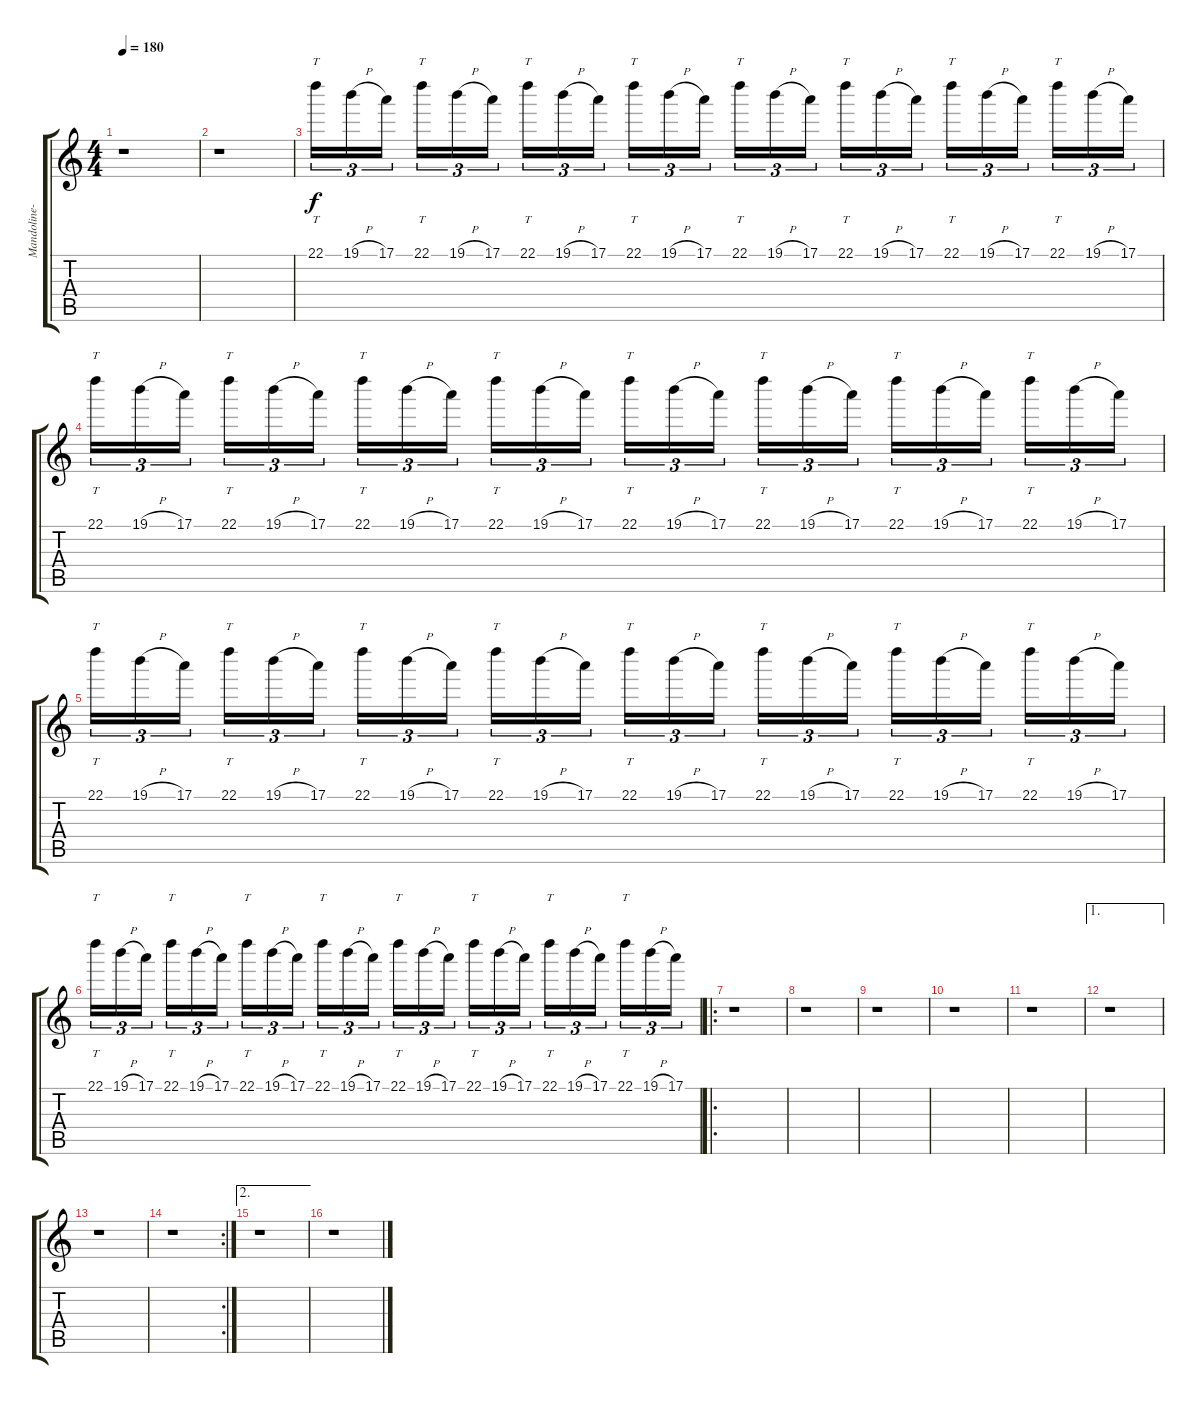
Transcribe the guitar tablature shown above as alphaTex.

\track ("Mandoline-add. guitar" "Mandoline-") {instrument acousticguitarsteel}
\staff {score tabs}
\tuning (E4 B3 G3 D3 A2 E2) {hide}
\ts (4 4)
\tempo 180
\clef g2
\ks c
r.1{dy f} |
r.1 |
22.1.16{tt tu (3 2) volume 11 balance 16 instrument distortionguitar} 19.1{h}.16{tu (3 2)} 17.1.16{tu (3 2)} 22.1.16{tt tu (3 2)} 19.1{h}.16{tu (3 2)} 17.1.16{tu (3 2)} 22.1.16{tt tu (3 2)} 19.1{h}.16{tu (3 2)} 17.1.16{tu (3 2)} 22.1.16{tt tu (3 2)} 19.1{h}.16{tu (3 2)} 17.1.16{tu (3 2)} 22.1.16{tt tu (3 2)} 19.1{h}.16{tu (3 2)} 17.1.16{tu (3 2)} 22.1.16{tt tu (3 2)} 19.1{h}.16{tu (3 2)} 17.1.16{tu (3 2)} 22.1.16{tt tu (3 2)} 19.1{h}.16{tu (3 2)} 17.1.16{tu (3 2)} 22.1.16{tt tu (3 2)} 19.1{h}.16{tu (3 2)} 17.1.16{tu (3 2)} |
22.1.16{tt tu (3 2) volume 11 balance 0 instrument distortionguitar} 19.1{h}.16{tu (3 2)} 17.1.16{tu (3 2)} 22.1.16{tt tu (3 2)} 19.1{h}.16{tu (3 2)} 17.1.16{tu (3 2)} 22.1.16{tt tu (3 2)} 19.1{h}.16{tu (3 2)} 17.1.16{tu (3 2)} 22.1.16{tt tu (3 2)} 19.1{h}.16{tu (3 2)} 17.1.16{tu (3 2)} 22.1.16{tt tu (3 2)} 19.1{h}.16{tu (3 2)} 17.1.16{tu (3 2)} 22.1.16{tt tu (3 2)} 19.1{h}.16{tu (3 2)} 17.1.16{tu (3 2)} 22.1.16{tt tu (3 2)} 19.1{h}.16{tu (3 2)} 17.1.16{tu (3 2)} 22.1.16{tt tu (3 2)} 19.1{h}.16{tu (3 2)} 17.1.16{tu (3 2)} |
22.1.16{tt tu (3 2) volume 11 balance 16 instrument distortionguitar} 19.1{h}.16{tu (3 2)} 17.1.16{tu (3 2)} 22.1.16{tt tu (3 2)} 19.1{h}.16{tu (3 2)} 17.1.16{tu (3 2)} 22.1.16{tt tu (3 2)} 19.1{h}.16{tu (3 2)} 17.1.16{tu (3 2)} 22.1.16{tt tu (3 2)} 19.1{h}.16{tu (3 2)} 17.1.16{tu (3 2)} 22.1.16{tt tu (3 2)} 19.1{h}.16{tu (3 2)} 17.1.16{tu (3 2)} 22.1.16{tt tu (3 2)} 19.1{h}.16{tu (3 2)} 17.1.16{tu (3 2)} 22.1.16{tt tu (3 2)} 19.1{h}.16{tu (3 2)} 17.1.16{tu (3 2)} 22.1.16{tt tu (3 2)} 19.1{h}.16{tu (3 2)} 17.1.16{tu (3 2)} |
22.1.16{tt tu (3 2) volume 11 balance 0 instrument distortionguitar} 19.1{h}.16{tu (3 2)} 17.1.16{tu (3 2)} 22.1.16{tt tu (3 2)} 19.1{h}.16{tu (3 2)} 17.1.16{tu (3 2)} 22.1.16{tt tu (3 2)} 19.1{h}.16{tu (3 2)} 17.1.16{tu (3 2)} 22.1.16{tt tu (3 2)} 19.1{h}.16{tu (3 2)} 17.1.16{tu (3 2)} 22.1.16{tt tu (3 2)} 19.1{h}.16{tu (3 2)} 17.1.16{tu (3 2)} 22.1.16{tt tu (3 2)} 19.1{h}.16{tu (3 2)} 17.1.16{tu (3 2)} 22.1.16{tt tu (3 2)} 19.1{h}.16{tu (3 2)} 17.1.16{tu (3 2)} 22.1.16{tt tu (3 2)} 19.1{h}.16{tu (3 2)} 17.1.16{tu (3 2)} |
\ro
r.1 |
r.1 |
r.1 |
r.1 |
r.1 |
\ae 1
r.1 |
r.1 |
\rc 2
r.1 |
\ae 2
r.1 |
r.1
